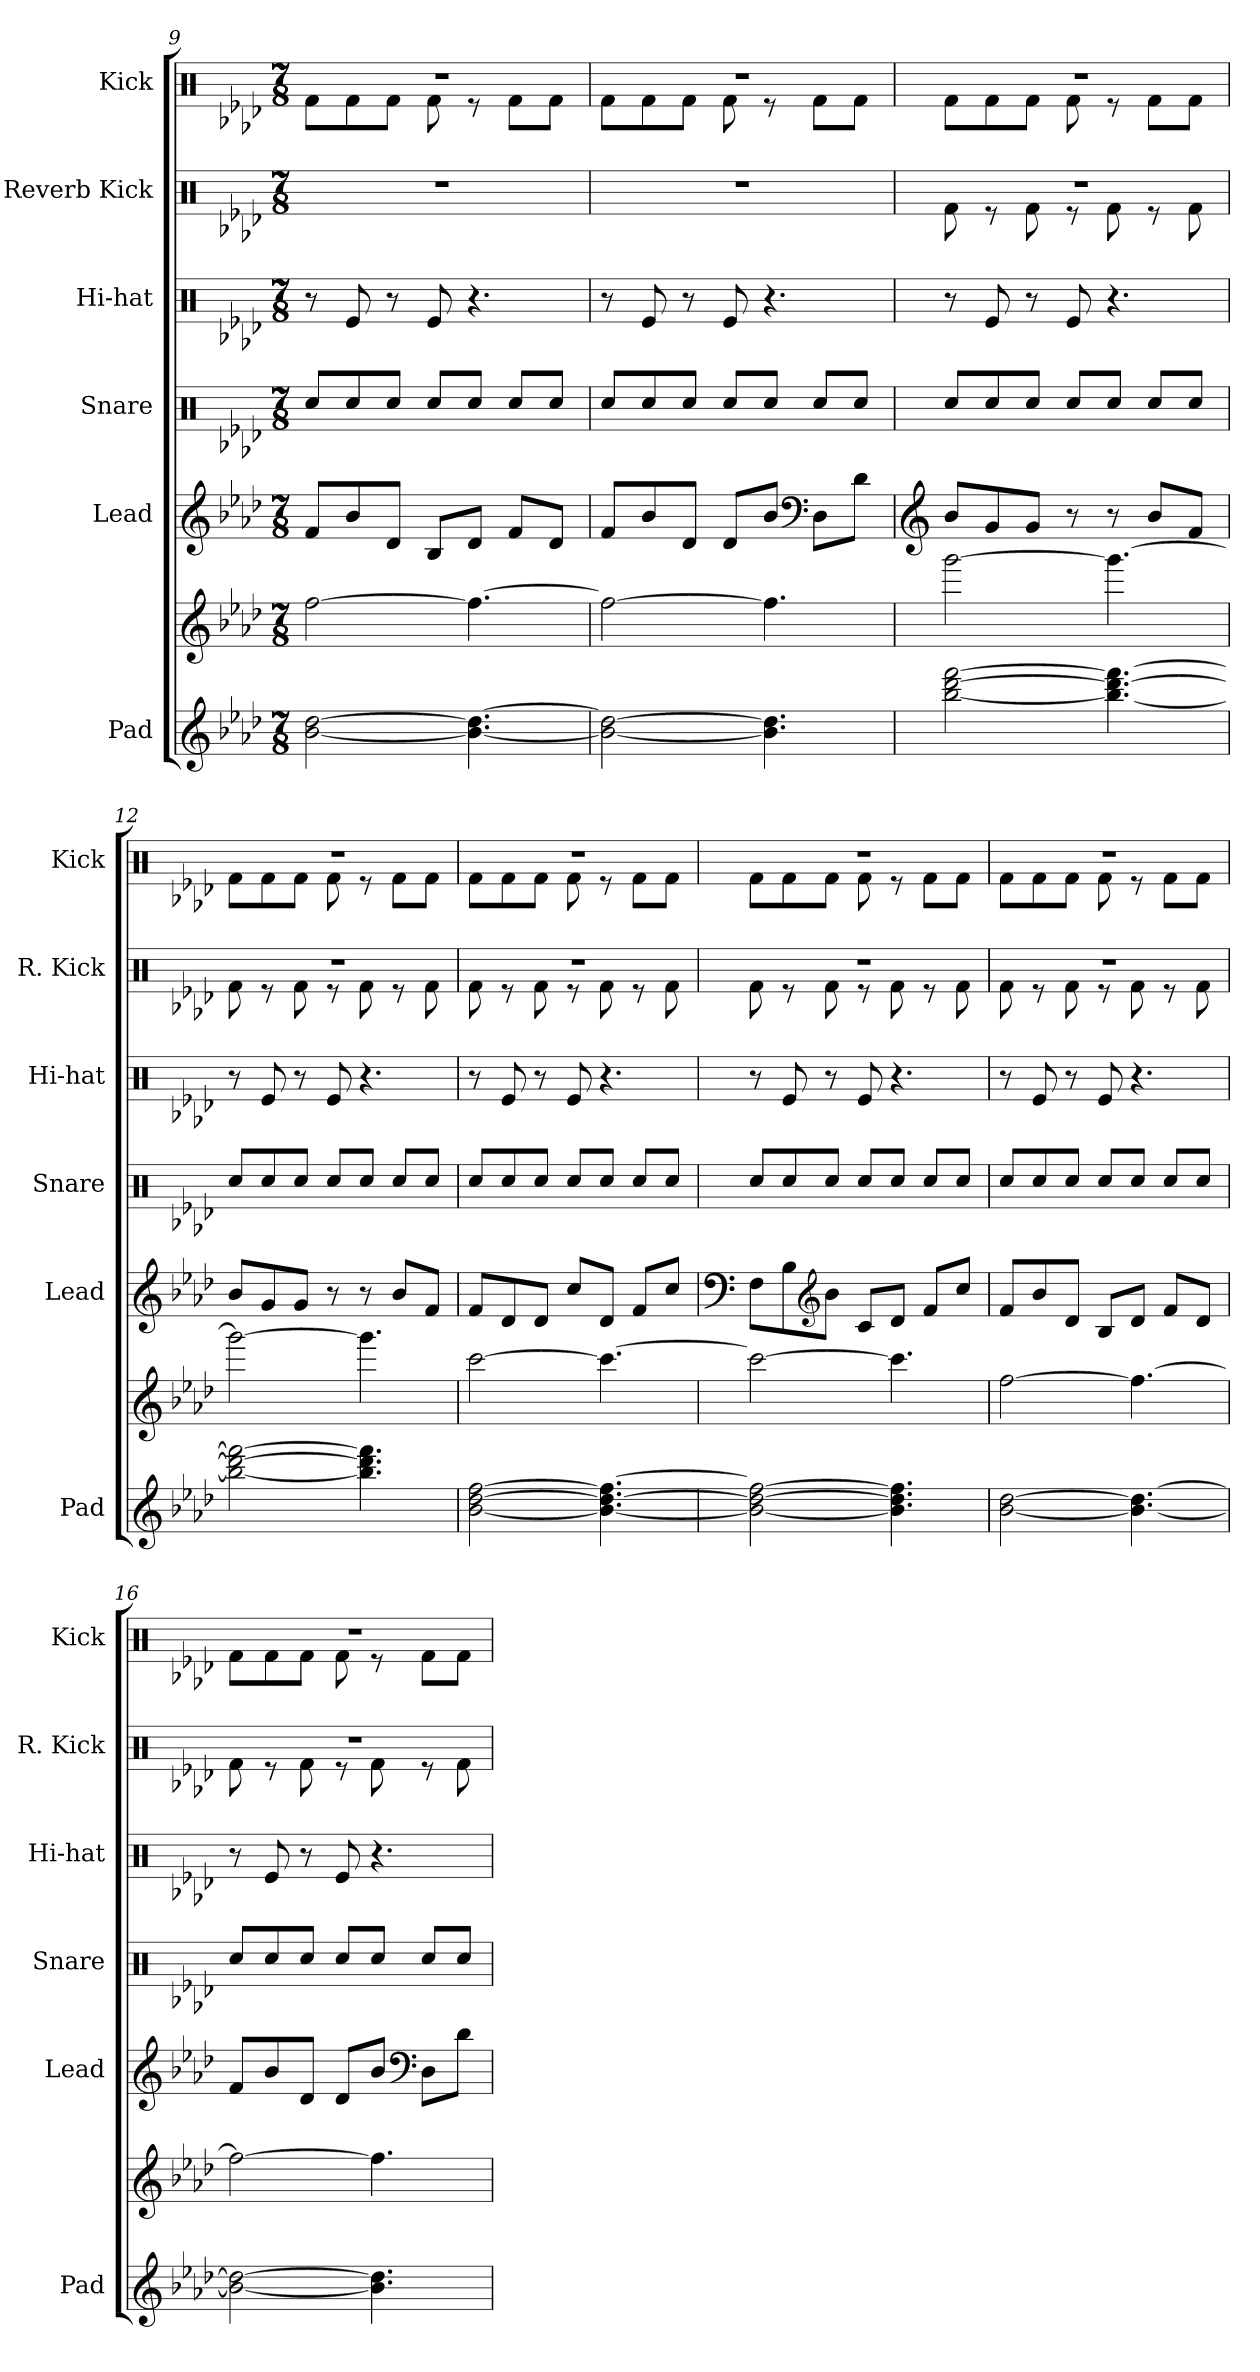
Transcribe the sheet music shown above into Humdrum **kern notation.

**kern	**kern	**kern	**kern	**kern	**kern	**kern
*part6	*part6	*part5	*part4	*part3	*part2	*part1
*staff7	*staff6	*staff5	*staff4	*staff3	*staff2	*staff1
*I"Pad	*	*I"Lead	*I"Snare	*I"Hi-hat	*I"Reverb Kick	*I"Kick
*I'Pad	*	*I'Lead	*I'Snare	*I'Hi-hat	*I'R. Kick	*I'Kick
*clefG2	*clefG2	*clefG2	*clefX	*clefX	*clefX	*clefX
*k[b-e-a-d-]	*k[b-e-a-d-]	*k[b-e-a-d-]	*k[b-e-a-d-]	*k[b-e-a-d-]	*k[b-e-a-d-]	*k[b-e-a-d-]
*M7/8	*M7/8	*M7/8	*M7/8	*M7/8	*M7/8	*M7/8
=9	=9	=9	=9	=9	=9	=9
*	*	*	*	*	*	*^
[2b-\ [2dd-\	[2ff\	8f/L	8Rcc/L	8r	2..r	2..r	8Rf\L
.	.	8b-/	8Rcc/	8Re/	.	.	8Rf\
.	.	8d-/J	8Rcc/J	8r	.	.	8Rf\J
.	.	8B-/L	8Rcc/L	8Re/	.	.	8Rf\
4.b-\_ 4.dd-\_	4.ff\_	8d-/J	8Rcc/J	4.r	.	.	8r
.	.	8f/L	8Rcc/L	.	.	.	8Rf\L
.	.	8d-/J	8Rcc/J	.	.	.	8Rf\J
=10	=10	=10	=10	=10	=10	=10	=10
2b-\_ 2dd-\_	2ff\_	8f/L	8Rcc/L	8r	2..r	2..r	8Rf\L
.	.	8b-/	8Rcc/	8Re/	.	.	8Rf\
.	.	8d-/J	8Rcc/J	8r	.	.	8Rf\J
.	.	8d-/L	8Rcc/L	8Re/	.	.	8Rf\
4.b-\] 4.dd-\]	4.ff\]	8b-/J	8Rcc/J	4.r	.	.	8r
*	*	*clefF4	*	*	*	*	*
.	.	8D-\L	8Rcc/L	.	.	.	8Rf\L
.	.	8d-\J	8Rcc/J	.	.	.	8Rf\J
=11	=11	=11	=11	=11	=11	=11	=11
*	*	*clefG2	*	*	*	*	*
*	*	*	*	*	*^	*	*
[2bb-\ [2ddd-\ [2fff\	[2ggg\	8b-/L	8Rcc/L	8r	2..r	8Rf\	2..r	8Rf\L
.	.	8g/	8Rcc/	8Re/	.	8r	.	8Rf\
.	.	8g/J	8Rcc/J	8r	.	8Rf\	.	8Rf\J
.	.	8r	8Rcc/L	8Re/	.	8r	.	8Rf\
4.bb-\_ 4.ddd-\_ 4.fff\_	4.ggg\_	8r	8Rcc/J	4.r	.	8Rf\	.	8r
.	.	8b-/L	8Rcc/L	.	.	8r	.	8Rf\L
.	.	8f/J	8Rcc/J	.	.	8Rf\	.	8Rf\J
!!LO:PB:g=z	!!
=12	=12	=12	=12	=12	=12	=12	=12	=12
2bb-\_ 2ddd-\_ 2fff\_	2ggg\_	8b-/L	8Rcc/L	8r	2..r	8Rf\	2..r	8Rf\L
.	.	8g/	8Rcc/	8Re/	.	8r	.	8Rf\
.	.	8g/J	8Rcc/J	8r	.	8Rf\	.	8Rf\J
.	.	8r	8Rcc/L	8Re/	.	8r	.	8Rf\
4.bb-\] 4.ddd-\] 4.fff\]	4.ggg\]	8r	8Rcc/J	4.r	.	8Rf\	.	8r
.	.	8b-/L	8Rcc/L	.	.	8r	.	8Rf\L
.	.	8f/J	8Rcc/J	.	.	8Rf\	.	8Rf\J
=13	=13	=13	=13	=13	=13	=13	=13	=13
[2b-\ [2dd-\ [2ff\	[2ccc\	8f/L	8Rcc/L	8r	2..r	8Rf\	2..r	8Rf\L
.	.	8d-/	8Rcc/	8Re/	.	8r	.	8Rf\
.	.	8d-/J	8Rcc/J	8r	.	8Rf\	.	8Rf\J
.	.	8cc/L	8Rcc/L	8Re/	.	8r	.	8Rf\
4.b-\_ 4.dd-\_ 4.ff\_	4.ccc\_	8d-/J	8Rcc/J	4.r	.	8Rf\	.	8r
.	.	8f/L	8Rcc/L	.	.	8r	.	8Rf\L
.	.	8cc/J	8Rcc/J	.	.	8Rf\	.	8Rf\J
=14	=14	=14	=14	=14	=14	=14	=14	=14
*	*	*clefF4	*	*	*	*	*	*
2b-\_ 2dd-\_ 2ff\_	2ccc\_	8F\L	8Rcc/L	8r	2..r	8Rf\	2..r	8Rf\L
.	.	8B-\	8Rcc/	8Re/	.	8r	.	8Rf\
*	*	*clefG2	*	*	*	*	*	*
.	.	8b-\J	8Rcc/J	8r	.	8Rf\	.	8Rf\J
.	.	8c/L	8Rcc/L	8Re/	.	8r	.	8Rf\
4.b-\] 4.dd-\] 4.ff\]	4.ccc\]	8d-/J	8Rcc/J	4.r	.	8Rf\	.	8r
.	.	8f/L	8Rcc/L	.	.	8r	.	8Rf\L
.	.	8cc/J	8Rcc/J	.	.	8Rf\	.	8Rf\J
=15	=15	=15	=15	=15	=15	=15	=15	=15
[2b-\ [2dd-\	[2ff\	8f/L	8Rcc/L	8r	2..r	8Rf\	2..r	8Rf\L
.	.	8b-/	8Rcc/	8Re/	.	8r	.	8Rf\
.	.	8d-/J	8Rcc/J	8r	.	8Rf\	.	8Rf\J
.	.	8B-/L	8Rcc/L	8Re/	.	8r	.	8Rf\
4.b-\_ 4.dd-\_	4.ff\_	8d-/J	8Rcc/J	4.r	.	8Rf\	.	8r
.	.	8f/L	8Rcc/L	.	.	8r	.	8Rf\L
.	.	8d-/J	8Rcc/J	.	.	8Rf\	.	8Rf\J
!!LO:LB:g=z	!!
=16	=16	=16	=16	=16	=16	=16	=16	=16
2b-\_ 2dd-\_	2ff\_	8f/L	8Rcc/L	8r	2..r	8Rf\	2..r	8Rf\L
.	.	8b-/	8Rcc/	8Re/	.	8r	.	8Rf\
.	.	8d-/J	8Rcc/J	8r	.	8Rf\	.	8Rf\J
.	.	8d-/L	8Rcc/L	8Re/	.	8r	.	8Rf\
4.b-\] 4.dd-\]	4.ff\]	8b-/J	8Rcc/J	4.r	.	8Rf\	.	8r
*	*	*clefF4	*	*	*	*	*	*
.	.	8D-\L	8Rcc/L	.	.	8r	.	8Rf\L
.	.	8d-\J	8Rcc/J	.	.	8Rf\	.	8Rf\J
*	*	*	*	*	*v	*v	*	*
*	*	*	*	*	*	*v	*v
=	=	=	=	=	=	=
*-	*-	*-	*-	*-	*-	*-
